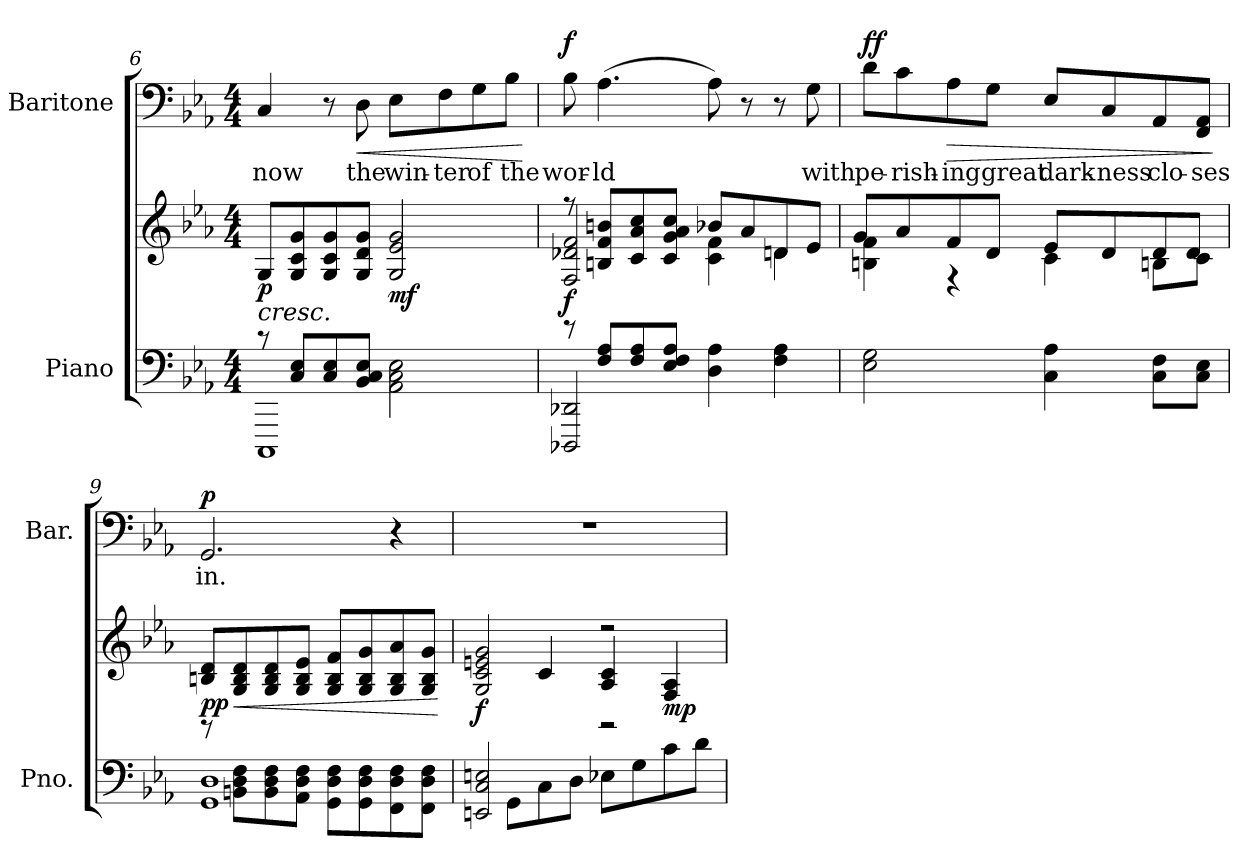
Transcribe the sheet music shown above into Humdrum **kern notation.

**kern	**kern	**dynam	**kern	**text	**dynam
*part2	*part2	*part2	*part1	*part1	*part1
*staff3	*staff2	*staff2/3	*staff1	*staff1	*staff1
*I"Piano	*	*	*I"Baritone	*	*
*I'Pno.	*	*	*I'Bar.	*	*
*clefF4	*clefG2	*	*clefF4	*	*
*k[b-e-a-]	*k[b-e-a-]	*	*k[b-e-a-]	*	*
*M4/4	*M4/4	*	*M4/4	*	*
=6	=6	=6	=6	=6	=6
*^	*	*	*	*	*
!	!	!	!LO:HP:b	!	!LO:LY:b	!
!	!	!	!LO:DY:n=1:b	!	!	!
1CCC	8rc	8G/L	< p	4C/	now	.
.	8C/ 8E-/L	8G/ 8c/ 8g/	.	.	.	.
.	8C/ 8E-/	8G/ 8c/ 8g/	.	8r	.	.
!	!	!	!	!	!LO:LY:b	!LO:HP:b
.	8BB-/ 8C/ 8E-/J	8G/ 8d/ 8g/J	.	8D\	the	<
!	!	!	!LO:DY:n=2:b	!	!LO:LY:b	!
.	2AA-\ 2C\ 2E-\	2G/ 2e-/ 2g/	mf	8E-\L	win-	.
!	!	!	!	!	!LO:LY:b	!
.	.	.	.	8F\	-ter	.
!	!	!	!	!	!LO:LY:b	!
.	.	.	.	8G\	of	.
!	!	!	!	!	!LO:LY:b	!
.	.	.	.	8B-\J	the	.
*v	*v	*	*	*	*	*
.	.	[	.	.	[
=7	=7	=7	=7	=7	=7
*^	*^	*	*	*	*
!	!	!	!	!LO:DY:b	!	!LO:LY:b	!LO:DY:b
2DDD-X/ 2DD-X/	8re	2F/ 2d-X/ 2f/	8rff	f	8B-\	wor-	f
!	!	!	!	!	!	!LO:LY:b	!
.	8F/ 8A-/L	.	8Bn/ 8f/ 8bn/L	.	(>4.A-\	-ld	.
.	8F/ 8A-/	.	8c/ 8a-/ 8cc/	.	.	.	.
.	8E-/ 8F/ 8A-/J	.	8c/ 8g/ 8a-/ 8cc/J	.	.	.	.
4D\ 4A-\	2ryy	4c\ 4f\	8b-X/L	.	8A-\)	.	.
.	.	.	8a-/	.	8r	.	.
4F\ 4A-\	.	4dn\	8d/	.	8r	.	.
!	!	!	!	!	!	!LO:LY:b	!
.	.	.	8e-/J	.	8G\	with	.
*v	*v	*	*	*	*	*	*
!!LO:LB:g=z
=8	=8	=8	=8	=8	=8	=8
!	!	!	!	!	!LO:LY:b	!LO:DY:b
2E-\ 2G\	4Bn\ 4f\	8g/L	.	8d\L	pe-	ff
!	!	!	!	!	!LO:LY:b	!
.	.	8a-/	.	8c\	-rish-	.
!	!	!	!	!	!LO:LY:b	!LO:HP:b
.	4rF	8f/	.	8A-\	-ing	>
!	!	!	!	!	!LO:LY:b	!
.	.	8d/J	.	8G\J	great	.
!	!	!	!	!	!LO:LY:b	!
4C\ 4A-\	4c\	8e-/L	.	8E-/L	dark-	.
!	!	!	!	!	!LO:LY:b	!
.	.	8d/	.	8C/	-ness	.
!	!	!	!	!	!LO:LY:b	!
8C\ 8F\L	8Bn\L	8d/	.	8AA-/	clo-	.
!	!	!	!	!	!LO:LY:b	!
8C\ 8E-\J	8c\J	8d/J	.	8FF/ 8AA-/J	-ses	.
*	*v	*v	*	*	*	*
.	.	.	.	.	]
=9	=9	=9	=9	=9	=9
*^	*	*	*	*	*
!	!	!	!LO:DY:b	!	!LO:LY:b	!LO:DY:b
1GG 1D	8rg	8Bn/ 8d/L	pp	2.GG/	in.	p
!	!	!	!LO:HP:b	!	!	!
.	8BBn\ 8D\ 8F\L	8G/ 8B/ 8d/	<	.	.	.
.	8BB\ 8D\ 8F\	8G/ 8B/ 8d/	.	.	.	.
.	8AA-\ 8D\ 8F\J	8G/ 8B/ 8e-/J	.	.	.	.
.	8GG\ 8D\ 8F\L	8G/ 8B/ 8f/L	.	.	.	.
.	8GG\ 8D\ 8F\	8G/ 8B/ 8g/	.	.	.	.
.	8FF\ 8D\ 8F\	8G/ 8B/ 8a-/	.	4r	.	.
.	8FF\ 8D\ 8F\J	8G/ 8B/ 8g/J	.	.	.	.
*v	*v	*	*	*	*	*
.	.	[	.	.	.
=10	=10	=10	=10	=10	=10
*^	*^	*	*	*	*
!	!	!	!	!LO:DY:b	!	!	!
2EEn/ 2C/ 2En/	8ryy	2G/ 2c/ 2en/ 2g/	4ryy	f	1r	.	.
.	8GG\L	.	.	.	.	.	.
.	8C\	.	4c/	.	.	.	.
.	8D\J	.	.	.	.	.	.
2r	8E-X\L	2r	4A-/ 4c/	.	.	.	.
.	8G\	.	.	.	.	.	.
!	!	!	!	!LO:DY:b	!	!	!
.	8c\	.	4F/ 4A-/	mp	.	.	.
.	8d\J	.	.	.	.	.	.
*v	*v	*	*	*	*	*	*
*	*v	*v	*	*	*	*
=	=	=	=	=	=
*-	*-	*-	*-	*-	*-
